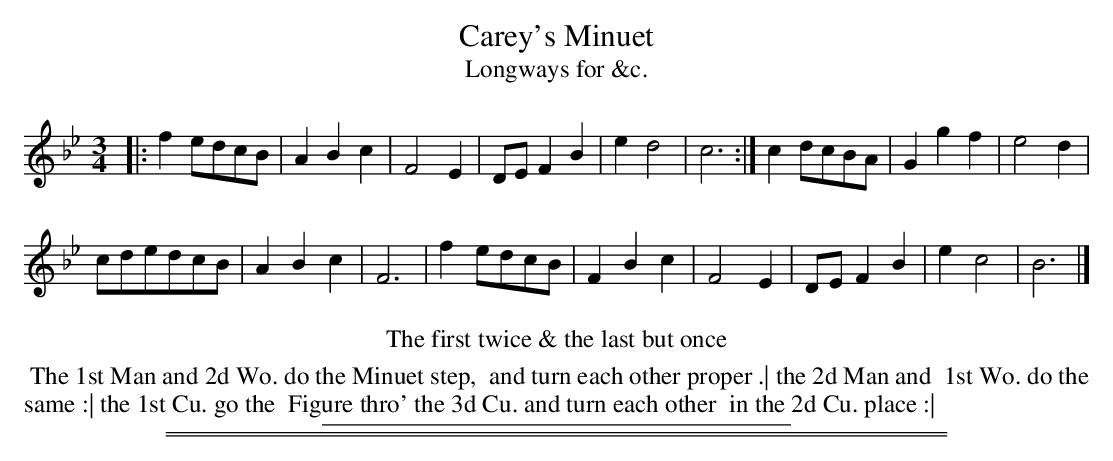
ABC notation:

X:1
T: Carey's Minuet
T: Longways for &c.
M: 3/4	% Actually just "3"
L: 1/8
K: Bb
|:\
f2edcB | A2B2c2 | F4E2 |\
DEF2B2 | e2d4 | c6 :|\
c2dcBA | G2g2f2 | e4d2 |
cdedcB | A2B2c2 | F6 |\
f2edcB | F2B2c2 | F4E2 |\
DEF2B2 | e2c4 | B6 |]
